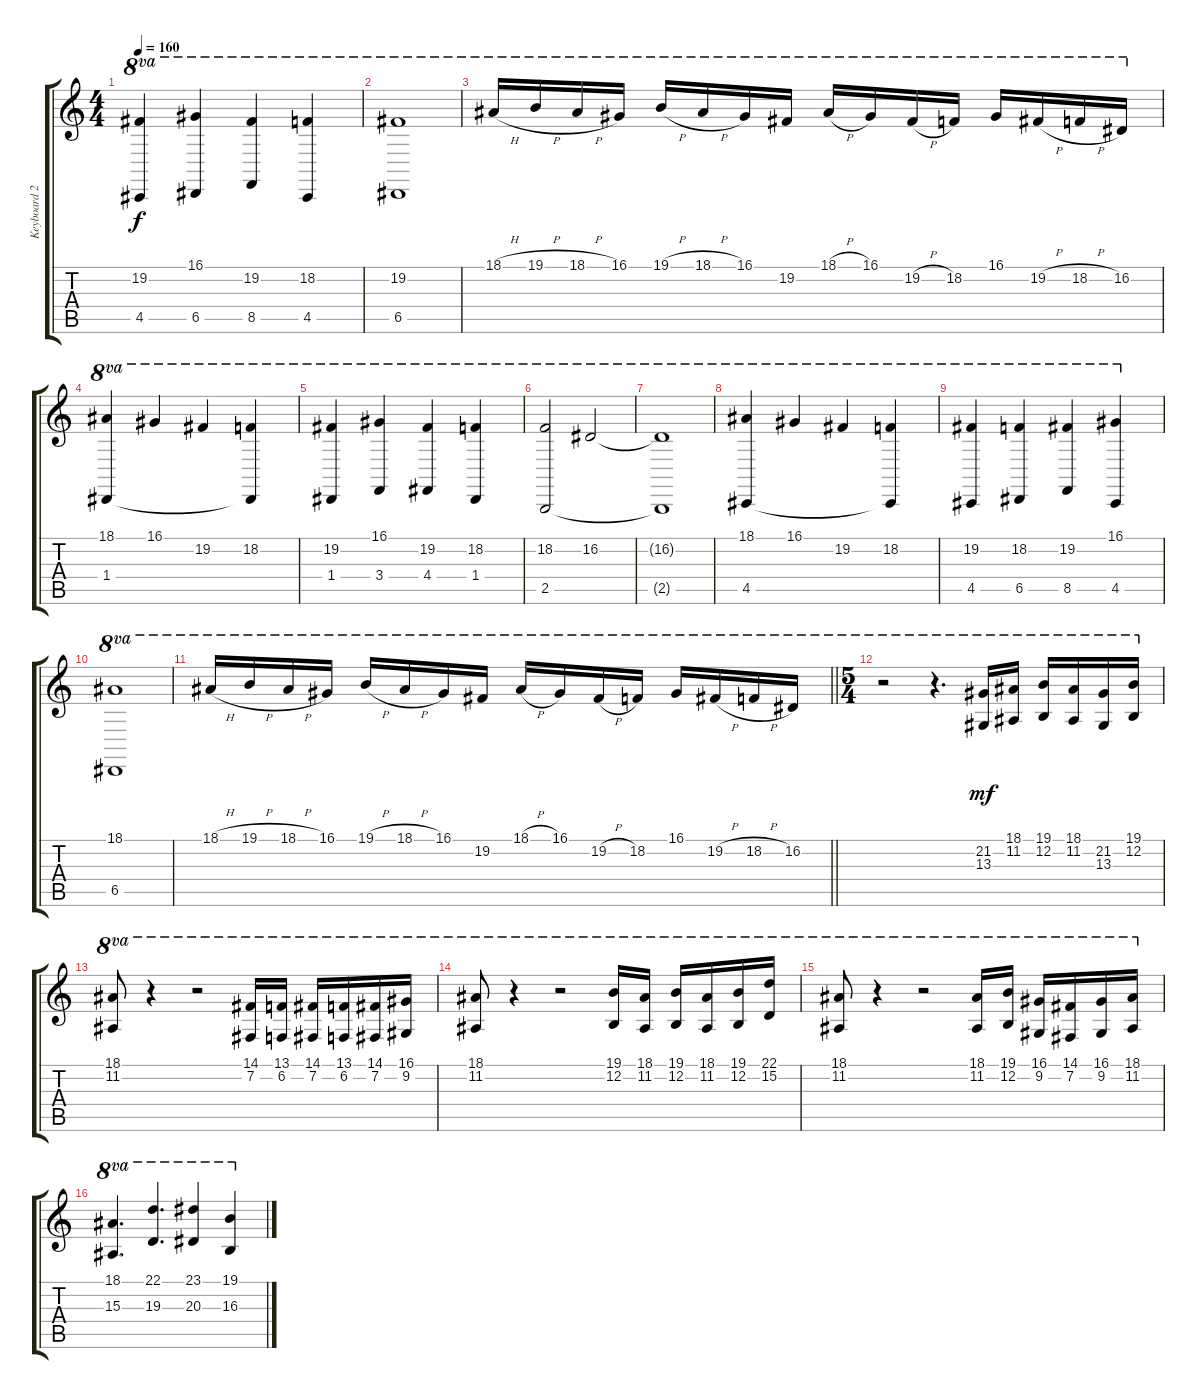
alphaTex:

\track ("Keyboard 2" "Keyboard 2") {instrument stringensemble1}
\staff {score tabs}
\tuning (E4 B3 G3 D3 A2 E2) {hide}
\ts (4 4)
\tempo 160
\clef g2
\ks c
(19.2 4.5).4{ot 8va dy f} (16.1 6.5).4{ot 8va} (19.2 8.5).4{ot 8va} (18.2 4.5).4{ot 8va} |
(19.2 6.5).1{ot 8va} |
18.1{h}.16{ot 8va} 19.1{h}.16{ot 8va} 18.1{h}.16{ot 8va} 16.1.16{ot 8va} 19.1{h}.16{ot 8va} 18.1{h}.16{ot 8va} 16.1.16{ot 8va} 19.2.16{ot 8va} 18.1{h}.16{ot 8va} 16.1.16{ot 8va} 19.2{h}.16{ot 8va} 18.2.16{ot 8va} 16.1.16{ot 8va} 19.2{h}.16{ot 8va} 18.2{h}.16{ot 8va} 16.2.16{ot 8va} |
(18.1 1.4).4{ot 8va} 16.1.4{ot 8va} 19.2.4{ot 8va} (18.2 1.4{t}).4{ot 8va} |
(19.2 1.4).4{ot 8va} (16.1 3.4).4{ot 8va} (19.2 4.4).4{ot 8va} (18.2 1.4).4{ot 8va} |
(18.2 2.5).2{ot 8va} 16.2.2{ot 8va} |
(16.2{t} 2.5{t}).1{ot 8va} |
(18.1 4.5).4{ot 8va} 16.1.4{ot 8va} 19.2.4{ot 8va} (18.2 4.5{t}).4{ot 8va} |
(19.2 4.5).4{ot 8va} (18.2 6.5).4{ot 8va} (19.2 8.5).4{ot 8va} (16.1 4.5).4{ot 8va} |
(18.1 6.5).1{ot 8va} |
\barLineRight lightlight
18.1{h}.16{ot 8va} 19.1{h}.16{ot 8va} 18.1{h}.16{ot 8va} 16.1.16{ot 8va} 19.1{h}.16{ot 8va} 18.1{h}.16{ot 8va} 16.1.16{ot 8va} 19.2.16{ot 8va} 18.1{h}.16{ot 8va} 16.1.16{ot 8va} 19.2{h}.16{ot 8va} 18.2.16{ot 8va} 16.1.16{ot 8va} 19.2{h}.16{ot 8va} 18.2{h}.16{ot 8va} 16.2.16{ot 8va} |
\ts (5 4)
r.2{ot 8va} r.4{d ot 8va} (21.2 13.3).16{ot 8va dy mf} (18.1 11.2).16{ot 8va} (19.1 12.2).16{ot 8va} (18.1 11.2).16{ot 8va} (21.2 13.3).16{ot 8va} (19.1 12.2).16{ot 8va} |
(18.1 11.2).8{ot 8va} r.4{ot 8va} r.2{ot 8va} (14.1 7.2).16{ot 8va} (13.1 6.2).16{ot 8va} (14.1 7.2).16{ot 8va} (13.1 6.2).16{ot 8va} (14.1 7.2).16{ot 8va} (16.1 9.2).16{ot 8va} |
(18.1 11.2).8{ot 8va} r.4{ot 8va} r.2{ot 8va} (19.1 12.2).16{ot 8va} (18.1 11.2).16{ot 8va} (19.1 12.2).16{ot 8va} (18.1 11.2).16{ot 8va} (19.1 12.2).16{ot 8va} (22.1 15.2).16{ot 8va} |
(18.1 11.2).8{ot 8va} r.4{ot 8va} r.2{ot 8va} (18.1 11.2).16{ot 8va} (19.1 12.2).16{ot 8va} (16.1 9.2).16{ot 8va} (14.1 7.2).16{ot 8va} (16.1 9.2).16{ot 8va} (18.1 11.2).16{ot 8va} |
(18.1 15.3).4{d ot 8va} (22.1 19.3).4{d ot 8va} (23.1 20.3).4{ot 8va} (19.1 16.3).4{ot 8va}
